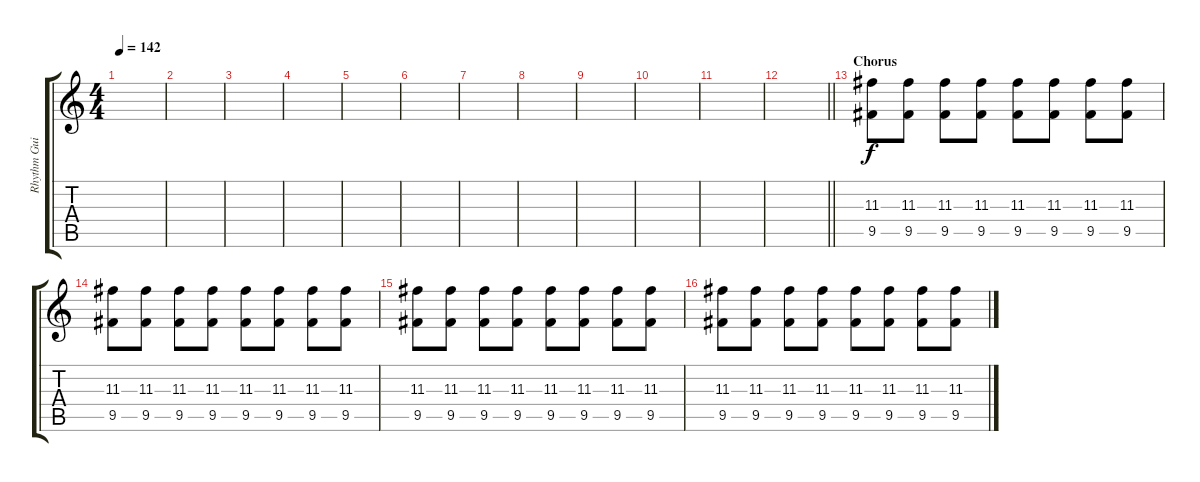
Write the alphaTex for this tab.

\track ("Rhythm Guitar" "Rhythm Gui") {instrument overdrivenguitar}
\staff {score tabs}
\tuning (E4 B3 G3 D3 A2 D2) {hide}
\ts (4 4)
\tempo 142
\clef g2
\ks c
|
|
|
|
|
|
|
|
|
|
|
\barLineRight lightlight
|
\section ("" "Chorus")
(11.3 9.5).8 (11.3 9.5).8 (11.3 9.5).8 (11.3 9.5).8 (11.3 9.5).8 (11.3 9.5).8 (11.3 9.5).8 (11.3 9.5).8 |
(11.3 9.5).8 (11.3 9.5).8 (11.3 9.5).8 (11.3 9.5).8 (11.3 9.5).8 (11.3 9.5).8 (11.3 9.5).8 (11.3 9.5).8 |
(11.3 9.5).8 (11.3 9.5).8 (11.3 9.5).8 (11.3 9.5).8 (11.3 9.5).8 (11.3 9.5).8 (11.3 9.5).8 (11.3 9.5).8 |
(11.3 9.5).8 (11.3 9.5).8 (11.3 9.5).8 (11.3 9.5).8 (11.3 9.5).8 (11.3 9.5).8 (11.3 9.5).8 (11.3 9.5).8
